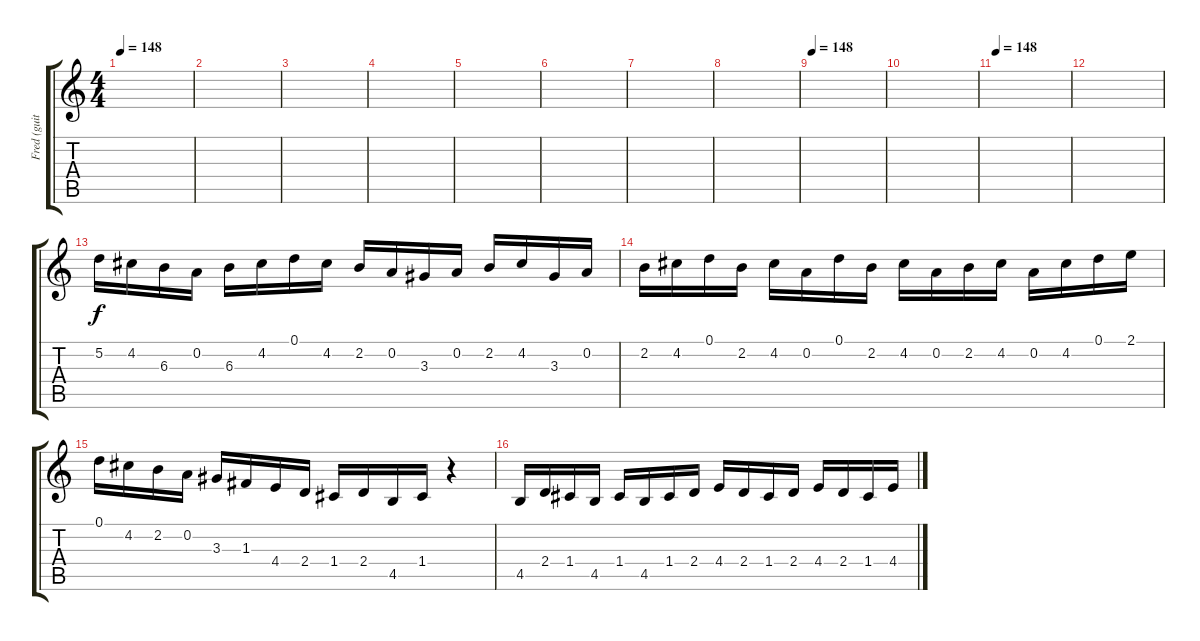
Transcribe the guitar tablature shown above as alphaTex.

\track ("Fred (guitar I)" "Fred (guit") {instrument distortionguitar}
\staff {score tabs}
\tuning (D4 A3 F3 C3 G2 D2) {hide}
\ts (4 4)
\tempo 148
\clef g2
\ks c
|
|
|
|
|
|
|
|
\tempo 148
|
|
\tempo 148
|
|
5.2.16{balance 12 instrument distortionguitar} 4.2.16 6.3.16 0.2.16 6.3.16 4.2.16 0.1.16 4.2.16 2.2.16 0.2.16 3.3.16 0.2.16 2.2.16 4.2.16 3.3.16 0.2.16 |
2.2.16 4.2.16 0.1.16 2.2.16 4.2.16 0.2.16 0.1.16 2.2.16 4.2.16 0.2.16 2.2.16 4.2.16 0.2.16 4.2.16 0.1.16 2.1.16 |
0.1.16 4.2.16 2.2.16 0.2.16 3.3.16 1.3.16 4.4.16 2.4.16 1.4.16 2.4.16 4.5.16 1.4.16 r.4 |
4.5.16 2.4.16 1.4.16 4.5.16 1.4.16 4.5.16 1.4.16 2.4.16 4.4.16 2.4.16 1.4.16 2.4.16 4.4.16 2.4.16 1.4.16 4.4.16
